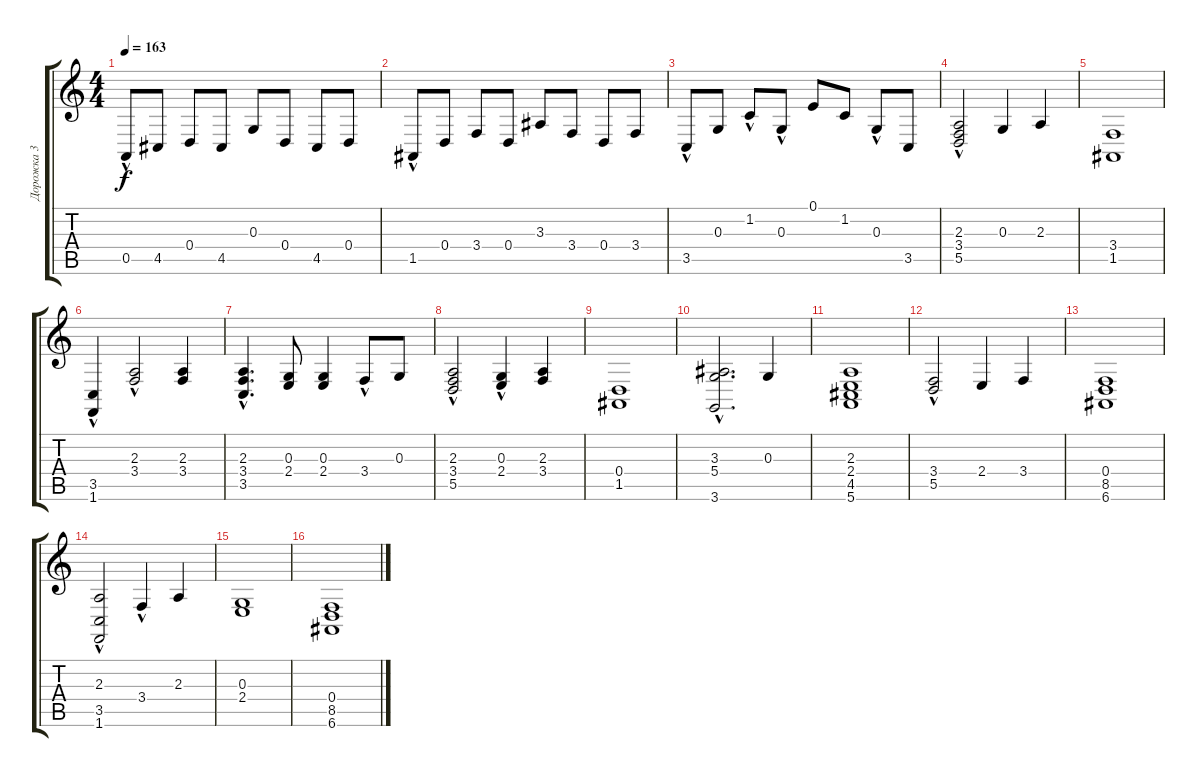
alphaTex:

\track ("Дорожка 3" "Дорожка 3") {instrument stringensemble1}
\staff {score tabs}
\tuning (E4 B3 G3 D3 A2 E2) {hide}
\ts (4 4)
\tempo 163
\clef g2
\ks c
0.5{hac}.8{dy f} 4.5.8 0.4.8 4.5.8 0.3.8 0.4.8 4.5.8 0.4.8 |
1.5{hac}.8 0.4.8 3.4.8 0.4.8 3.3.8 3.4.8 0.4.8 3.4.8 |
3.5{hac}.8 0.3.8 1.2{hac}.8 0.3{hac}.8 0.1.8 1.2.8 0.3{hac}.8 3.5.8 |
(2.3 3.4{hac} 5.5).2 0.3.4 2.3.4 |
(3.4 1.5).1 |
(3.5{hac} 1.6{hac}).4 (2.3{hac} 3.4).2 (2.3 3.4).4 |
(2.3{hac} 3.4{hac} 3.5).4{d} (0.3 2.4).8 (0.3 2.4).4 3.4{hac}.8 0.3.8 |
(2.3{hac} 3.4 5.5{hac}).2 (0.3{hac} 2.4).4 (2.3 3.4).4 |
(0.4 1.5).1 |
(3.3{hac} 5.4 3.6{hac}).2{d} 0.3.4 |
(2.3 2.4 4.5 5.6).1 |
(3.4 5.5{hac}).2 2.4.4 3.4.4 |
(0.4 8.5 6.6).1 |
(2.3 3.5 1.6{hac}).2 3.4{hac}.4 2.3.4 |
(0.3 2.4).1 |
(0.4 8.5 6.6).1
